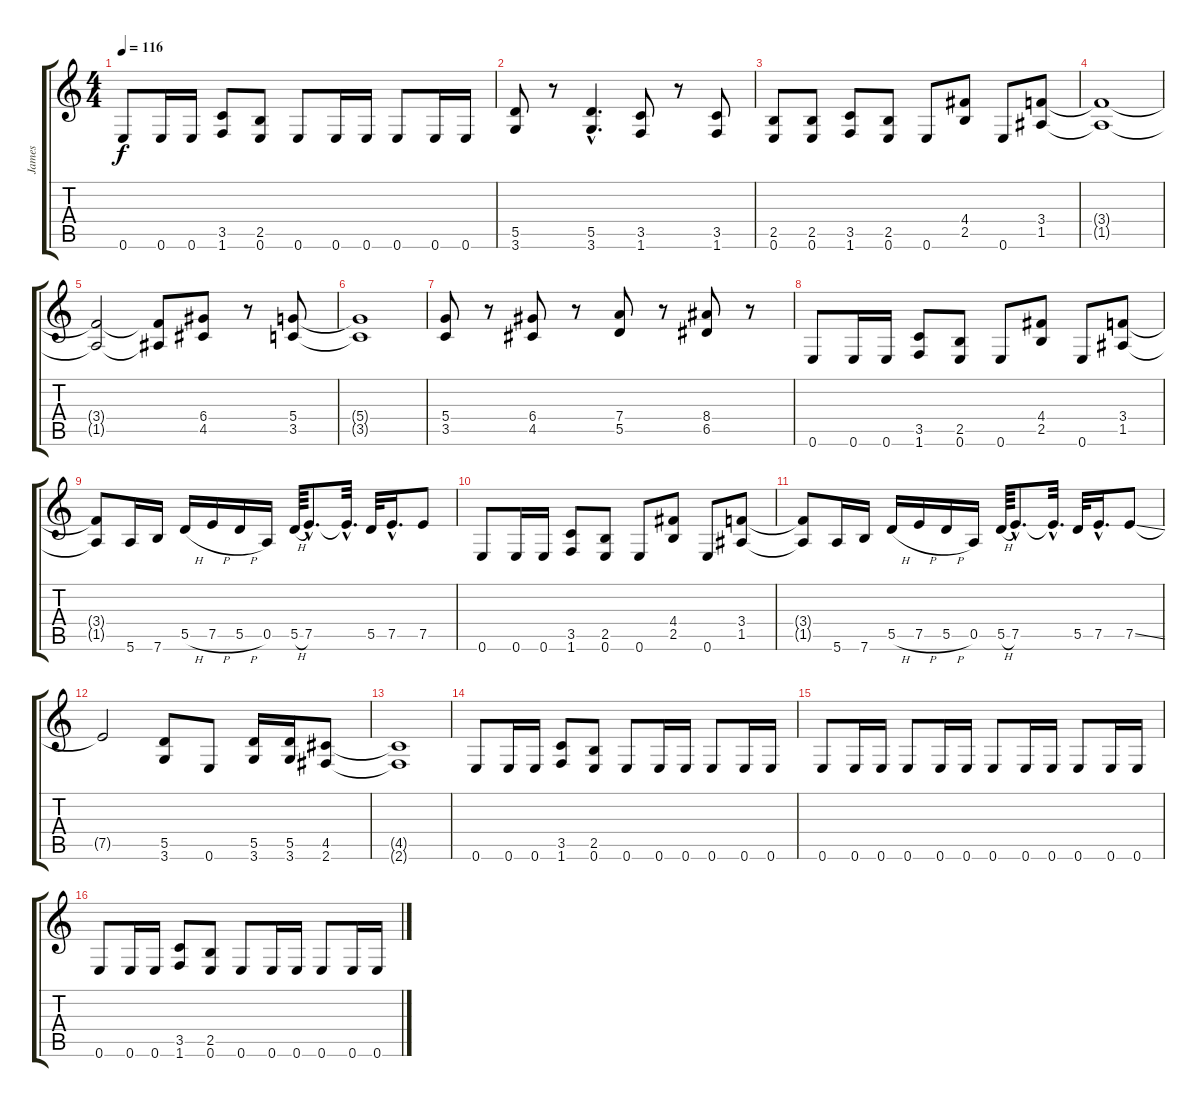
\track ("James" "James") {instrument distortionguitar}
\staff {score tabs}
\tuning (E4 B3 G3 D3 A2 E2) {hide}
\ts (4 4)
\tempo 116
\clef g2
\ks c
0.6.8{dy f} 0.6.16 0.6.16 (3.5 1.6).8 (2.5 0.6).8 0.6.8 0.6.16 0.6.16 0.6.8 0.6.16 0.6.16 |
(5.5 3.6).8 r.8 (5.5{hac} 3.6{hac}).4{d} (3.5 1.6).8 r.8 (3.5 1.6).8 |
(2.5 0.6).8 (2.5 0.6).8 (3.5 1.6).8 (2.5 0.6).8 0.6.8 (4.4 2.5).8 0.6.8 (3.4 1.5).8 |
(3.4{t} 1.5{t}).1 |
(3.4{t} 1.5{t}).2 (3.4{t} 1.5{t}).8 (6.4 4.5).8 r.8 (5.4 3.5).8 |
(5.4{t} 3.5{t}).1 |
(5.4 3.5).8 r.8 (6.4 4.5).8 r.8 (7.4 5.5).8 r.8 (8.4 6.5).8 r.8 |
0.6.8 0.6.16 0.6.16 (3.5 1.6).8 (2.5 0.6).8 0.6.8 (4.4 2.5).8 0.6.8 (3.4 1.5).8 |
(3.4{t} 1.5{t}).8 5.6.16 7.6.16 5.5{h}.16 7.5{h}.16 5.5{h}.16 0.5.16 5.5{h}.64 7.5{hac}.8{d} 7.5{hac t}.32{d} 5.5.32 7.5{hac}.16{d} 7.5.8 |
0.6.8 0.6.16 0.6.16 (3.5 1.6).8 (2.5 0.6).8 0.6.8 (4.4 2.5).8 0.6.8 (3.4 1.5).8 |
(3.4{t} 1.5{t}).8 5.6.16 7.6.16 5.5{h}.16 7.5{h}.16 5.5{h}.16 0.5.16 5.5{h}.64 7.5{hac}.8{d} 7.5{hac t}.32{d} 5.5.32 7.5{hac}.16{d} 7.5{ss}.8 |
7.5{t}.2 (5.5 3.6).8 0.6.8 (5.5 3.6).16 (5.5 3.6).16 (4.5 2.6).8 |
(4.5{t} 2.6{t}).1 |
0.6.8 0.6.16 0.6.16 (3.5 1.6).8 (2.5 0.6).8 0.6.8 0.6.16 0.6.16 0.6.8 0.6.16 0.6.16 |
0.6.8 0.6.16 0.6.16 0.6.8 0.6.16 0.6.16 0.6.8 0.6.16 0.6.16 0.6.8 0.6.16 0.6.16 |
0.6.8 0.6.16 0.6.16 (3.5 1.6).8 (2.5 0.6).8 0.6.8 0.6.16 0.6.16 0.6.8 0.6.16 0.6.16
